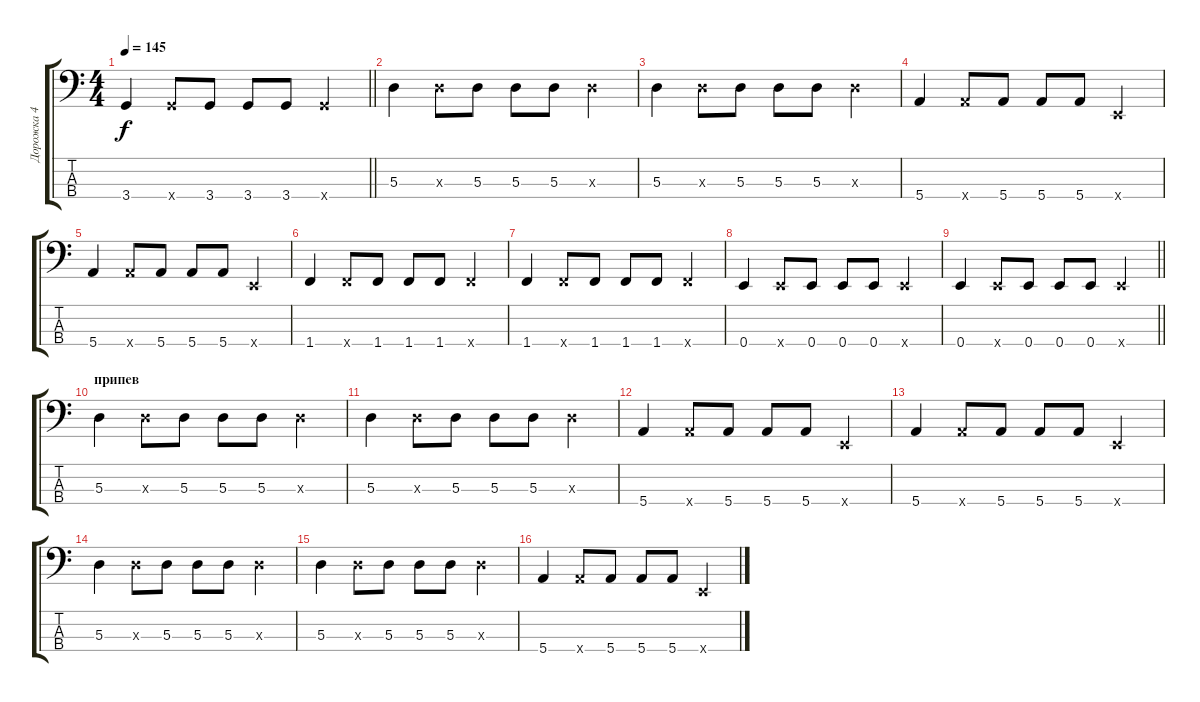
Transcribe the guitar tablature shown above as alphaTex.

\track ("Дорожка 4" "Дорожка 4") {instrument electricbassfinger}
\staff {score tabs}
\tuning (G2 D2 A1 E1) {hide}
\ts (4 4)
\tempo 145
\clef f4
\barLineRight lightlight
\ks c
3.4.4{dy f} 3.4{x}.8 3.4.8 3.4.8 3.4.8 3.4{x}.4 |
5.3.4 5.3{x}.8 5.3.8 5.3.8 5.3.8 5.3{x}.4 |
5.3.4 5.3{x}.8 5.3.8 5.3.8 5.3.8 5.3{x}.4 |
5.4.4 5.4{x}.8 5.4.8 5.4.8 5.4.8 0.4{x}.4 |
5.4.4 5.4{x}.8 5.4.8 5.4.8 5.4.8 0.4{x}.4 |
1.4.4 1.4{x}.8 1.4.8 1.4.8 1.4.8 1.4{x}.4 |
1.4.4 1.4{x}.8 1.4.8 1.4.8 1.4.8 1.4{x}.4 |
0.4.4 0.4{x}.8 0.4.8 0.4.8 0.4.8 0.4{x}.4 |
\barLineRight lightlight
0.4.4 0.4{x}.8 0.4.8 0.4.8 0.4.8 0.4{x}.4 |
\section ("" "припев")
5.3.4 5.3{x}.8 5.3.8 5.3.8 5.3.8 5.3{x}.4 |
5.3.4 5.3{x}.8 5.3.8 5.3.8 5.3.8 5.3{x}.4 |
5.4.4 5.4{x}.8 5.4.8 5.4.8 5.4.8 0.4{x}.4 |
5.4.4 5.4{x}.8 5.4.8 5.4.8 5.4.8 0.4{x}.4 |
5.3.4 5.3{x}.8 5.3.8 5.3.8 5.3.8 5.3{x}.4 |
5.3.4 5.3{x}.8 5.3.8 5.3.8 5.3.8 5.3{x}.4 |
5.4.4 5.4{x}.8 5.4.8 5.4.8 5.4.8 0.4{x}.4
